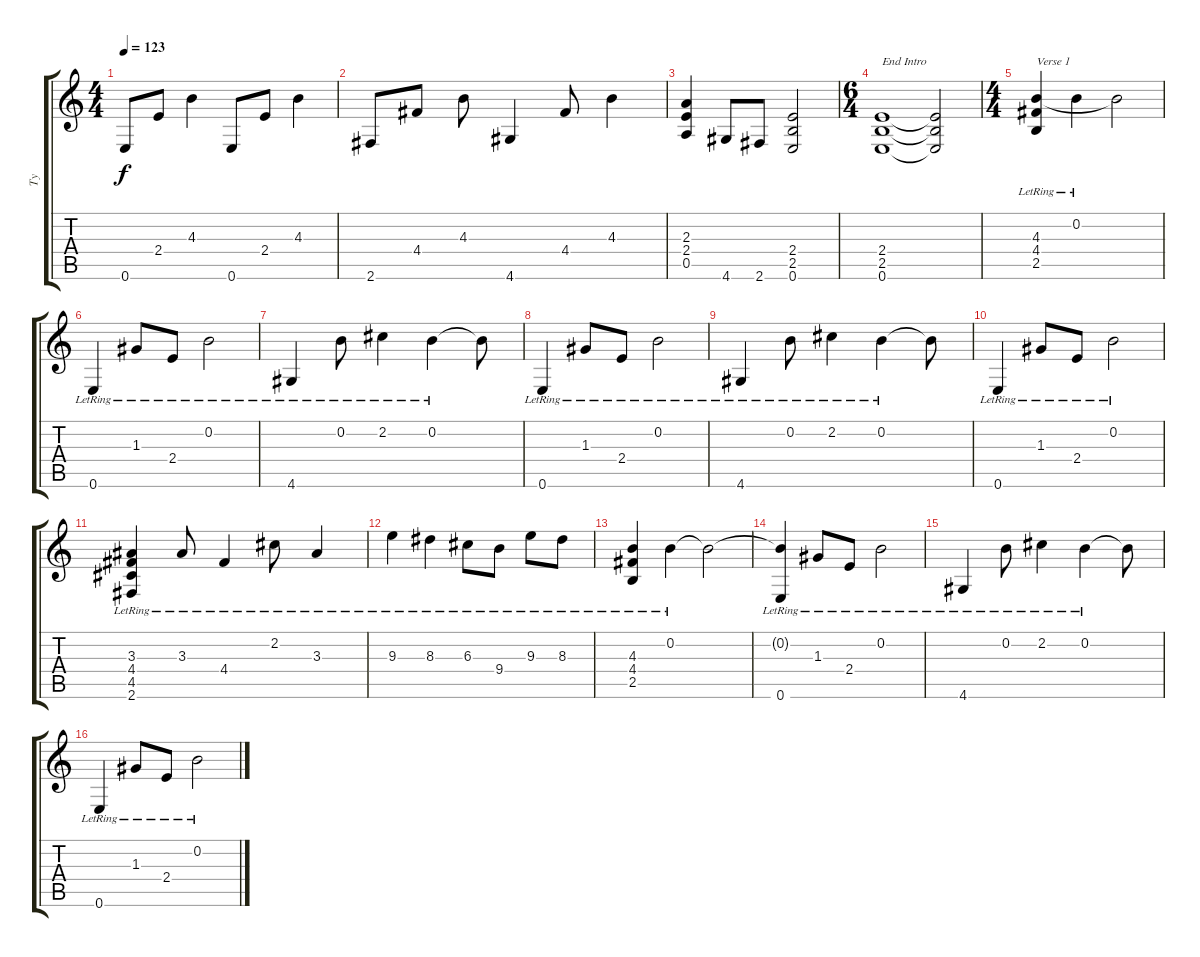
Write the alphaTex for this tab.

\track ("Ty" "Ty") {instrument electricguitarclean}
\staff {score tabs}
\tuning (E4 B3 G3 D3 A2 E2) {hide}
\ts (4 4)
\tempo 123
\clef g2
\ks c
0.6.8{dy f} 2.4.8 4.3.4 0.6.8 2.4.8 4.3.4 |
2.6.8 4.4.8 4.3.8 4.6.4 4.4.8 4.3.4 |
(2.3 2.4 0.5).4 4.6.8 2.6.8 (2.4 2.5 0.6).2 |
\ts (6 4)
(2.4 2.5 0.6).1{txt "End Intro"} (2.4{t} 2.5{t} 0.6{t}).2 |
\ts (4 4)
(4.3{lr} 4.4 2.5).4{txt "Verse 1"} 0.2{lr}.4 4.3{t}.2 |
0.6{lr}.4 1.3{lr}.8 2.4{lr}.8 0.2{lr}.2 |
4.6{lr}.4 0.2{lr}.8 2.2{lr}.4 0.2{lr}.4 0.2{t}.8 |
0.6{lr}.4 1.3{lr}.8 2.4{lr}.8 0.2{lr}.2 |
4.6{lr}.4 0.2{lr}.8 2.2{lr}.4 0.2{lr}.4 0.2{t}.8 |
0.6{lr}.4 1.3{lr}.8 2.4{lr}.8 0.2{lr}.2 |
(3.3{lr} 4.4 4.5 2.6).4 3.3{lr}.8 4.4{lr}.4 2.2{lr}.8 3.3{lr}.4 |
9.3{lr}.4 8.3{lr}.4 6.3{lr}.8 9.4{lr}.8 9.3{lr}.8 8.3{lr}.8 |
(4.3{lr} 4.4 2.5).4 0.2{lr}.4 0.2{t}.2 |
(0.2{t} 0.6{lr}).4 1.3{lr}.8 2.4{lr}.8 0.2{lr}.2 |
4.6{lr}.4 0.2{lr}.8 2.2{lr}.4 0.2{lr}.4 0.2{t}.8 |
0.6{lr}.4 1.3{lr}.8 2.4{lr}.8 0.2{lr}.2
